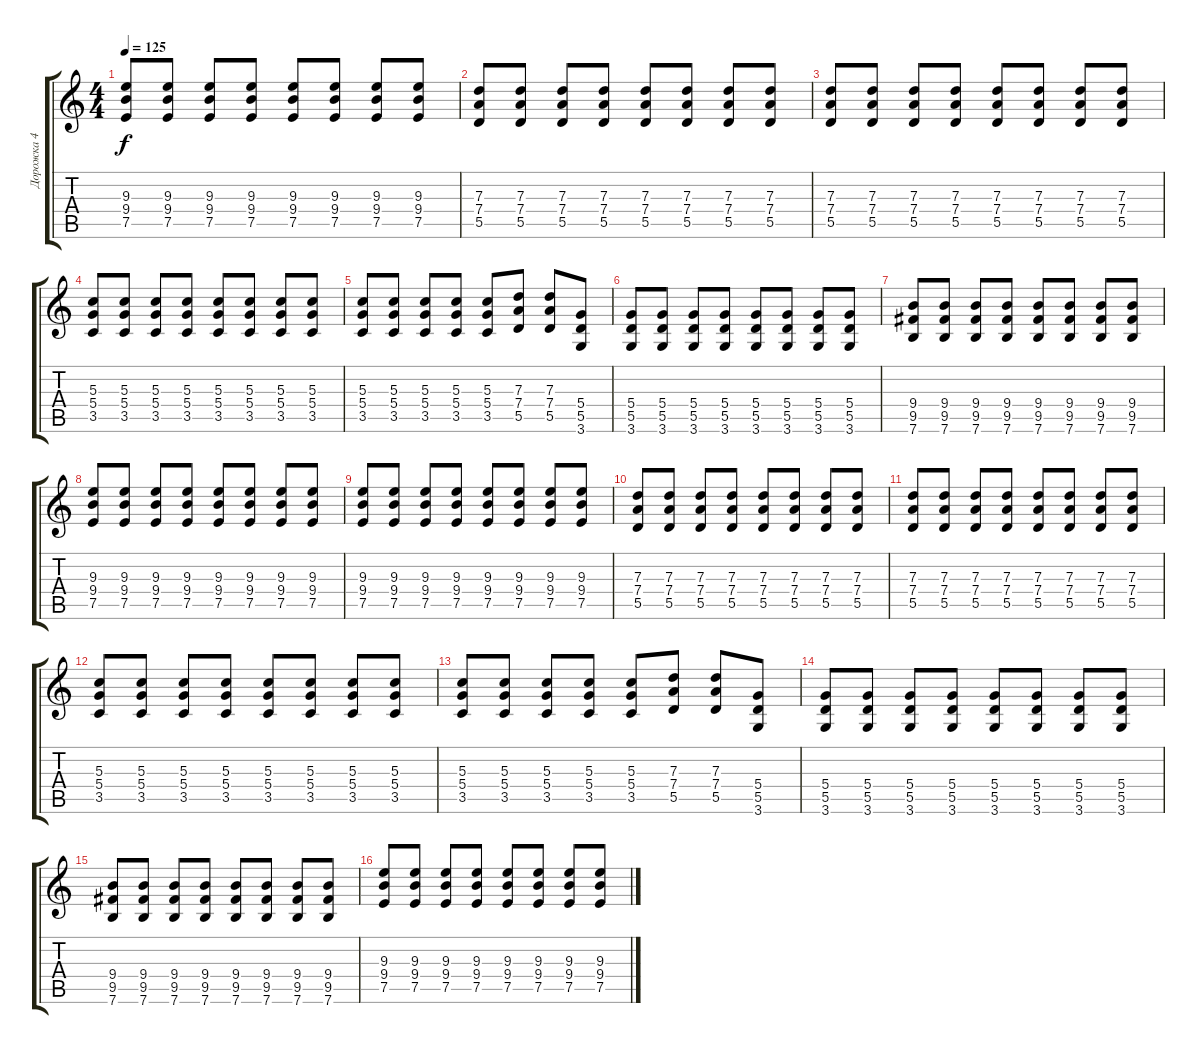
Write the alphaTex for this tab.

\track ("Дорожка 4" "Дорожка 4") {instrument overdrivenguitar}
\staff {score tabs}
\tuning (E4 B3 G3 D3 A2 E2) {hide}
\ts (4 4)
\tempo 125
\clef g2
\ks c
(9.3 9.4 7.5).8{dy f} (9.3 9.4 7.5).8 (9.3 9.4 7.5).8 (9.3 9.4 7.5).8 (9.3 9.4 7.5).8 (9.3 9.4 7.5).8 (9.3 9.4 7.5).8 (9.3 9.4 7.5).8 |
(7.3 7.4 5.5).8 (7.3 7.4 5.5).8 (7.3 7.4 5.5).8 (7.3 7.4 5.5).8 (7.3 7.4 5.5).8 (7.3 7.4 5.5).8 (7.3 7.4 5.5).8 (7.3 7.4 5.5).8 |
(7.3 7.4 5.5).8 (7.3 7.4 5.5).8 (7.3 7.4 5.5).8 (7.3 7.4 5.5).8 (7.3 7.4 5.5).8 (7.3 7.4 5.5).8 (7.3 7.4 5.5).8 (7.3 7.4 5.5).8 |
(5.3 5.4 3.5).8 (5.3 5.4 3.5).8 (5.3 5.4 3.5).8 (5.3 5.4 3.5).8 (5.3 5.4 3.5).8 (5.3 5.4 3.5).8 (5.3 5.4 3.5).8 (5.3 5.4 3.5).8 |
(5.3 5.4 3.5).8 (5.3 5.4 3.5).8 (5.3 5.4 3.5).8 (5.3 5.4 3.5).8 (5.3 5.4 3.5).8 (7.3 7.4 5.5).8 (7.3 7.4 5.5).8 (5.4 5.5 3.6).8 |
(5.4 5.5 3.6).8 (5.4 5.5 3.6).8 (5.4 5.5 3.6).8 (5.4 5.5 3.6).8 (5.4 5.5 3.6).8 (5.4 5.5 3.6).8 (5.4 5.5 3.6).8 (5.4 5.5 3.6).8 |
(9.4 9.5 7.6).8 (9.4 9.5 7.6).8 (9.4 9.5 7.6).8 (9.4 9.5 7.6).8 (9.4 9.5 7.6).8 (9.4 9.5 7.6).8 (9.4 9.5 7.6).8 (9.4 9.5 7.6).8 |
(9.3 9.4 7.5).8 (9.3 9.4 7.5).8 (9.3 9.4 7.5).8 (9.3 9.4 7.5).8 (9.3 9.4 7.5).8 (9.3 9.4 7.5).8 (9.3 9.4 7.5).8 (9.3 9.4 7.5).8 |
(9.3 9.4 7.5).8 (9.3 9.4 7.5).8 (9.3 9.4 7.5).8 (9.3 9.4 7.5).8 (9.3 9.4 7.5).8 (9.3 9.4 7.5).8 (9.3 9.4 7.5).8 (9.3 9.4 7.5).8 |
(7.3 7.4 5.5).8 (7.3 7.4 5.5).8 (7.3 7.4 5.5).8 (7.3 7.4 5.5).8 (7.3 7.4 5.5).8 (7.3 7.4 5.5).8 (7.3 7.4 5.5).8 (7.3 7.4 5.5).8 |
(7.3 7.4 5.5).8 (7.3 7.4 5.5).8 (7.3 7.4 5.5).8 (7.3 7.4 5.5).8 (7.3 7.4 5.5).8 (7.3 7.4 5.5).8 (7.3 7.4 5.5).8 (7.3 7.4 5.5).8 |
(5.3 5.4 3.5).8 (5.3 5.4 3.5).8 (5.3 5.4 3.5).8 (5.3 5.4 3.5).8 (5.3 5.4 3.5).8 (5.3 5.4 3.5).8 (5.3 5.4 3.5).8 (5.3 5.4 3.5).8 |
(5.3 5.4 3.5).8 (5.3 5.4 3.5).8 (5.3 5.4 3.5).8 (5.3 5.4 3.5).8 (5.3 5.4 3.5).8 (7.3 7.4 5.5).8 (7.3 7.4 5.5).8 (5.4 5.5 3.6).8 |
(5.4 5.5 3.6).8 (5.4 5.5 3.6).8 (5.4 5.5 3.6).8 (5.4 5.5 3.6).8 (5.4 5.5 3.6).8 (5.4 5.5 3.6).8 (5.4 5.5 3.6).8 (5.4 5.5 3.6).8 |
(9.4 9.5 7.6).8 (9.4 9.5 7.6).8 (9.4 9.5 7.6).8 (9.4 9.5 7.6).8 (9.4 9.5 7.6).8 (9.4 9.5 7.6).8 (9.4 9.5 7.6).8 (9.4 9.5 7.6).8 |
(9.3 9.4 7.5).8 (9.3 9.4 7.5).8 (9.3 9.4 7.5).8 (9.3 9.4 7.5).8 (9.3 9.4 7.5).8 (9.3 9.4 7.5).8 (9.3 9.4 7.5).8 (9.3 9.4 7.5).8
